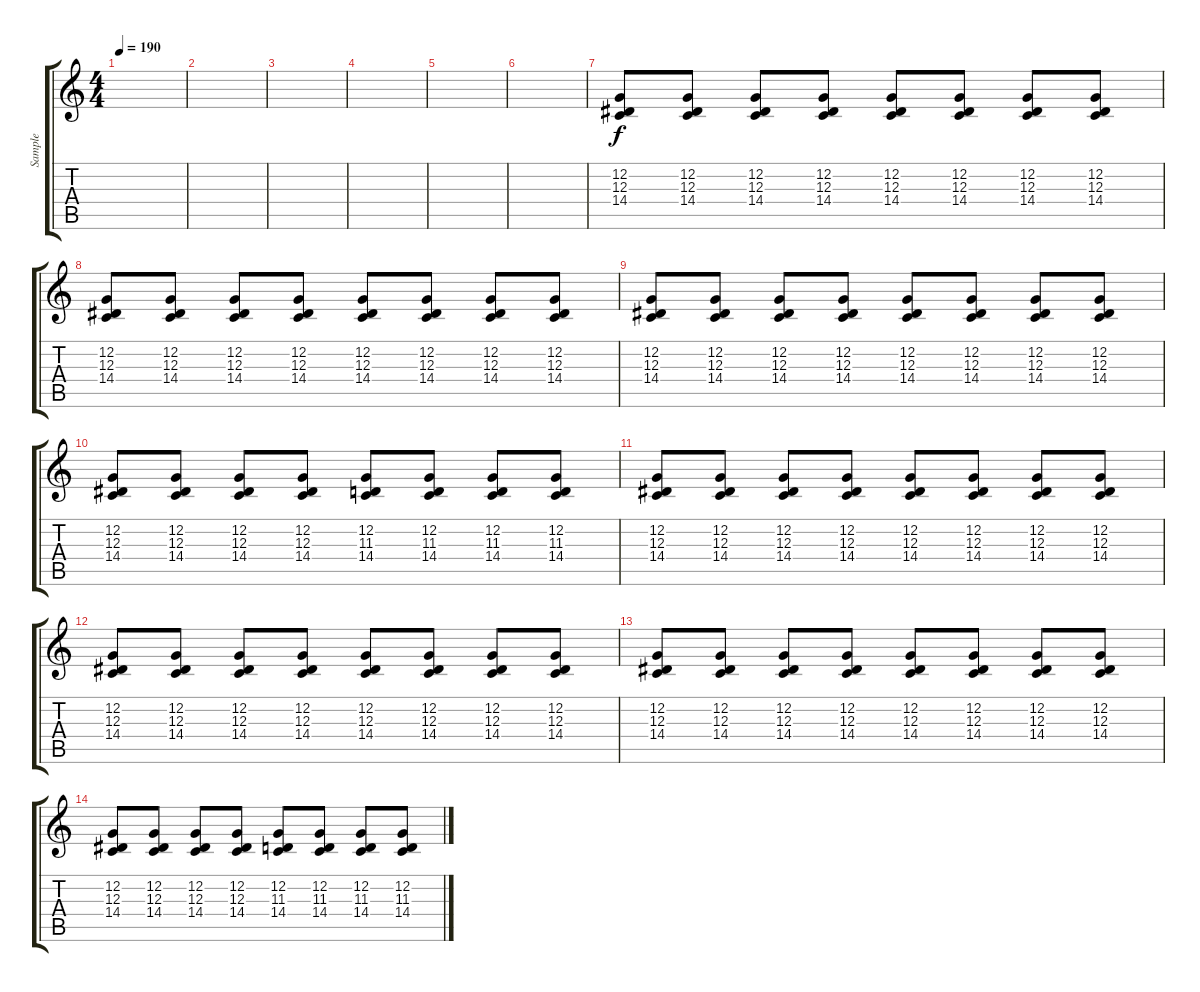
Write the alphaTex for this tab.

\track ("Sample" "Sample") {instrument synthbrass2}
\staff {score tabs}
\tuning (C4 G3 Eb3 Bb2 F2 C2) {hide}
\ts (4 4)
\tempo 190
\clef g2
\ks c
|
|
|
|
|
|
(12.2 12.3 14.4).8 (12.2 12.3 14.4).8 (12.2 12.3 14.4).8 (12.2 12.3 14.4).8 (12.2 12.3 14.4).8 (12.2 12.3 14.4).8 (12.2 12.3 14.4).8 (12.2 12.3 14.4).8 |
(12.2 12.3 14.4).8 (12.2 12.3 14.4).8 (12.2 12.3 14.4).8 (12.2 12.3 14.4).8 (12.2 12.3 14.4).8 (12.2 12.3 14.4).8 (12.2 12.3 14.4).8 (12.2 12.3 14.4).8 |
(12.2 12.3 14.4).8 (12.2 12.3 14.4).8 (12.2 12.3 14.4).8 (12.2 12.3 14.4).8 (12.2 12.3 14.4).8 (12.2 12.3 14.4).8 (12.2 12.3 14.4).8 (12.2 12.3 14.4).8 |
(12.2 12.3 14.4).8 (12.2 12.3 14.4).8 (12.2 12.3 14.4).8 (12.2 12.3 14.4).8 (12.2 11.3 14.4).8 (12.2 11.3 14.4).8 (12.2 11.3 14.4).8 (12.2 11.3 14.4).8 |
(12.2 12.3 14.4).8 (12.2 12.3 14.4).8 (12.2 12.3 14.4).8 (12.2 12.3 14.4).8 (12.2 12.3 14.4).8 (12.2 12.3 14.4).8 (12.2 12.3 14.4).8 (12.2 12.3 14.4).8 |
(12.2 12.3 14.4).8 (12.2 12.3 14.4).8 (12.2 12.3 14.4).8 (12.2 12.3 14.4).8 (12.2 12.3 14.4).8 (12.2 12.3 14.4).8 (12.2 12.3 14.4).8 (12.2 12.3 14.4).8 |
(12.2 12.3 14.4).8 (12.2 12.3 14.4).8 (12.2 12.3 14.4).8 (12.2 12.3 14.4).8 (12.2 12.3 14.4).8 (12.2 12.3 14.4).8 (12.2 12.3 14.4).8 (12.2 12.3 14.4).8 |
(12.2 12.3 14.4).8 (12.2 12.3 14.4).8 (12.2 12.3 14.4).8 (12.2 12.3 14.4).8 (12.2 11.3 14.4).8 (12.2 11.3 14.4).8 (12.2 11.3 14.4).8 (12.2 11.3 14.4).8
